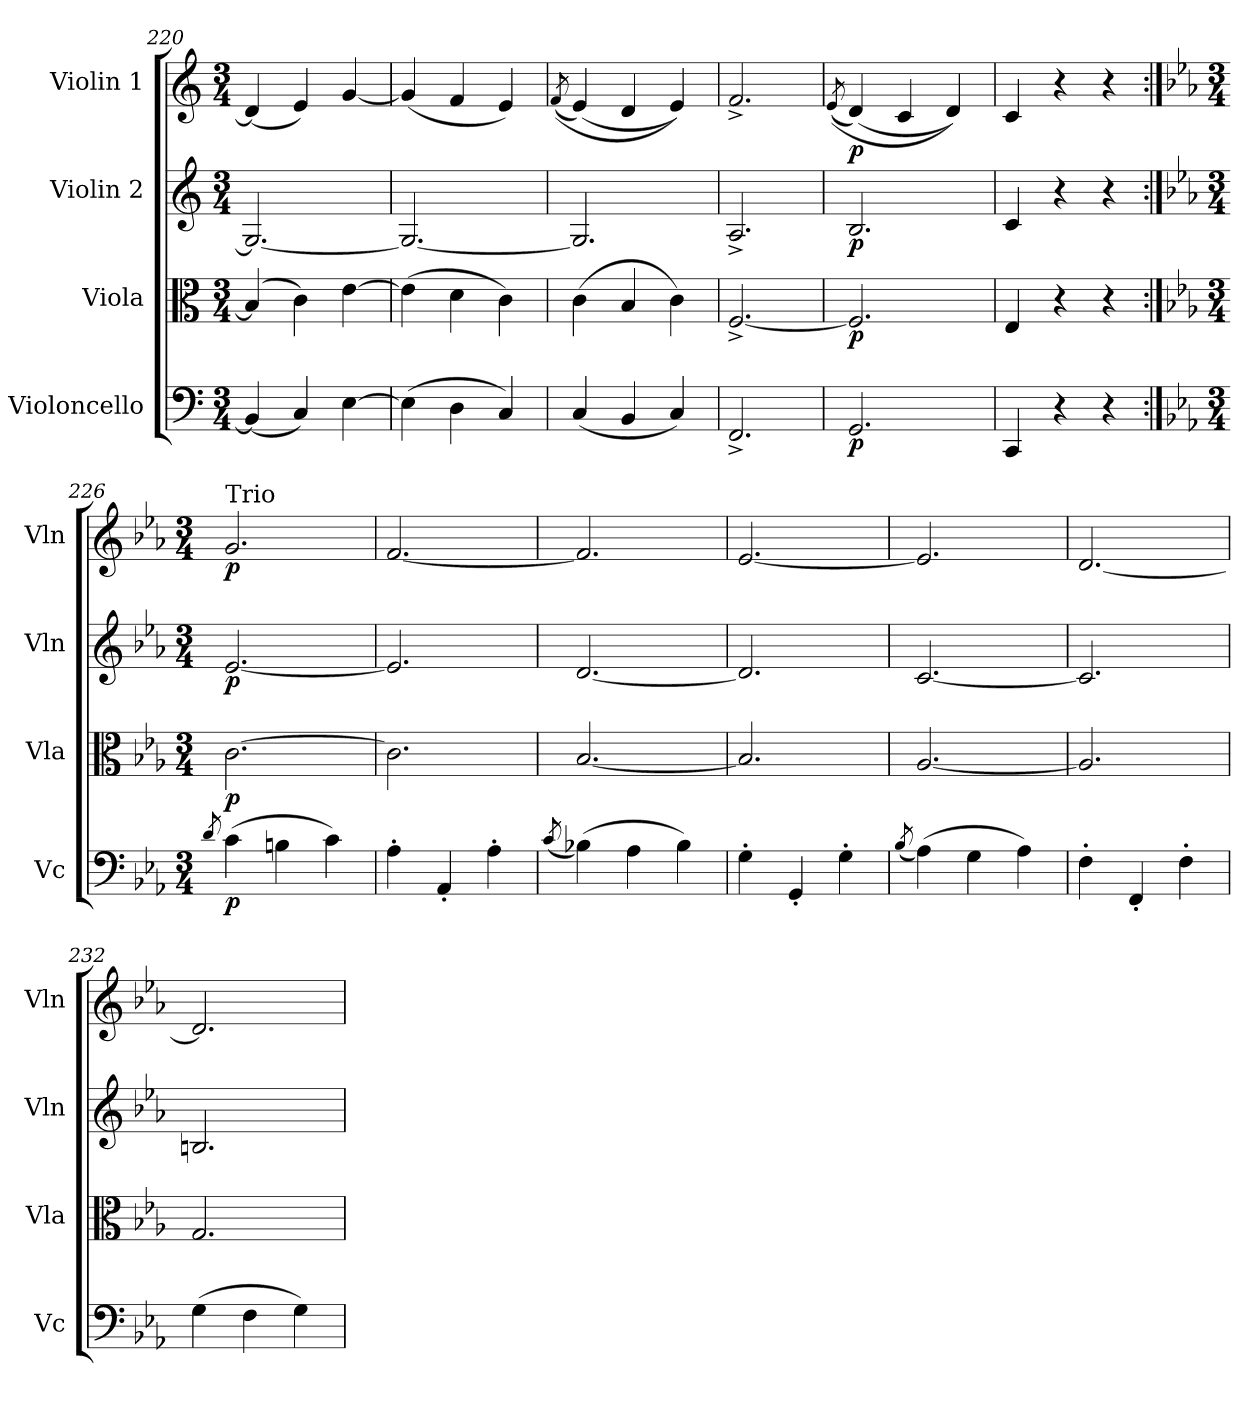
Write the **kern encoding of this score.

**kern	**dynam	**kern	**dynam	**kern	**dynam	**kern	**dynam
*part4	*part4	*part3	*part3	*part2	*part2	*part1	*part1
*staff4	*staff4	*staff3	*staff3	*staff2	*staff2	*staff1	*staff1
*I"Violoncello	*	*I"Viola	*	*I"Violin 2	*	*I"Violin 1	*
*I'Vc	*	*I'Vla	*	*I'Vln	*	*I'Vln	*
*clefF4	*	*clefC3	*	*clefG2	*	*clefG2	*
*k[]	*	*k[]	*	*k[]	*	*k[]	*
*M3/4	*	*M3/4	*	*M3/4	*	*M3/4	*
=220	=220	=220	=220	=220	=220	=220	=220
(<4BB/]	.	(>4B/]	.	2.G/_	.	(<4d/]	.
4C/)	.	4c\)	.	.	.	4e/)	.
[4E\	.	[4e\	.	.	.	[4g/	.
=221	=221	=221	=221	=221	=221	=221	=221
(>4E\]	.	(>4e\]	.	2.G/_	.	(<4g/]	.
4D\	.	4d\	.	.	.	4f/	.
4C/)	.	4c\)	.	.	.	4e/)	.
=222	=222	=222	=222	=222	=222	=222	=222
.	.	.	.	.	.	(<(<8qf/	.
(<4C/	.	(>4c\	.	2.G/]	.	(<4e/)	.
4BB/	.	4B/	.	.	.	4d/	.
4C/)	.	4c\)	.	.	.	4e/))	.
=223	=223	=223	=223	=223	=223	=223	=223
2.FF^/	.	[2.F^/	.	2.A^/	.	2.f^/	.
=224	=224	=224	=224	=224	=224	=224	=224
.	.	.	.	.	.	(<(<8qe/	.
!	!LO:DY:b	!	!LO:DY:b	!	!LO:DY:b	!	!LO:DY:b
2.GG/	p	2.F/]	p	2.B/	p	(<4d/)	p
.	.	.	.	.	.	4c/	.
.	.	.	.	.	.	4d/))	.
=225	=225	=225	=225	=225	=225	=225	=225
4CC/	.	4E/	.	4c/	.	4c/	.
4r	.	4r	.	4r	.	4r	.
4r	.	4r	.	4r	.	4r	.
!!LO:LB:g=z
=226:|!	=226:|!	=226:|!	=226:|!	=226:|!	=226:|!	=226:|!	=226:|!
*k[b-e-a-]	*	*k[b-e-a-]	*	*k[b-e-a-]	*	*k[b-e-a-]	*
*M3/4	*	*M3/4	*	*M3/4	*	*M3/4	*
8qd/	.	.	.	.	.	.	.
!	!	!	!	!	!	!LO:TX:a:t=Trio	!
!	!LO:DY:b	!	!LO:DY:b	!	!LO:DY:b	!	!LO:DY:b
(>4c\	p	[2.c\	p	[2.e-/	p	2.g/	p
4Bn\	.	.	.	.	.	.	.
4c\)	.	.	.	.	.	.	.
=227	=227	=227	=227	=227	=227	=227	=227
4A-'\	.	2.c\]	.	2.e-/]	.	[2.f/	.
4AA-'/	.	.	.	.	.	.	.
4A-'\	.	.	.	.	.	.	.
=228	=228	=228	=228	=228	=228	=228	=228
(<8qc/	.	.	.	.	.	.	.
(>4B-X\)	.	[2.B-/	.	[2.d/	.	2.f/]	.
4A-\	.	.	.	.	.	.	.
4B-\)	.	.	.	.	.	.	.
=229	=229	=229	=229	=229	=229	=229	=229
4G'\	.	2.B-/]	.	2.d/]	.	[2.e-/	.
4GG'/	.	.	.	.	.	.	.
4G'\	.	.	.	.	.	.	.
=230	=230	=230	=230	=230	=230	=230	=230
(<8qB-/	.	.	.	.	.	.	.
(>4A-\)	.	[2.A-/	.	[2.c/	.	2.e-/]	.
4G\	.	.	.	.	.	.	.
4A-\)	.	.	.	.	.	.	.
=231	=231	=231	=231	=231	=231	=231	=231
4F'\	.	2.A-/]	.	2.c/]	.	[2.d/	.
4FF'/	.	.	.	.	.	.	.
4F'\	.	.	.	.	.	.	.
=232	=232	=232	=232	=232	=232	=232	=232
(>4G\	.	2.G/	.	2.Bn/	.	2.d/]	.
4F\	.	.	.	.	.	.	.
4G\)	.	.	.	.	.	.	.
=	=	=	=	=	=	=	=
*-	*-	*-	*-	*-	*-	*-	*-
